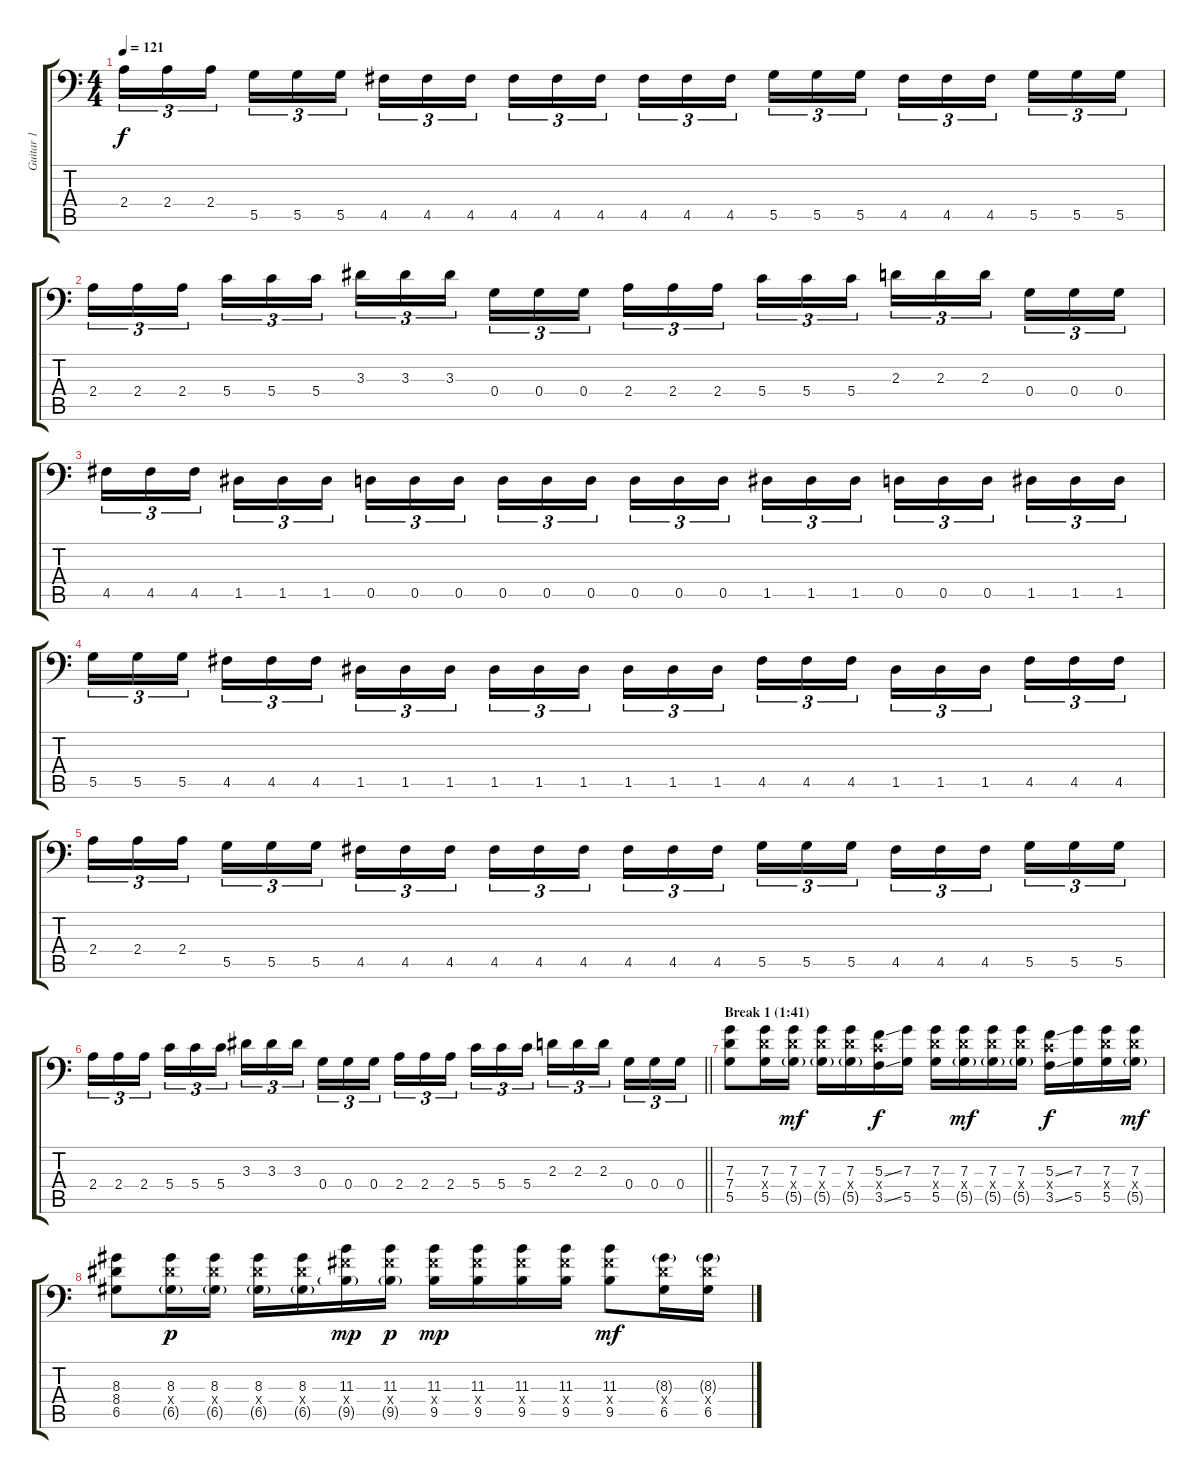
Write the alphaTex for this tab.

\track ("Guitar 1" "Guitar 1") {instrument distortionguitar}
\staff {score tabs}
\tuning (A3 E3 C3 G2 D2 A1) {hide}
\ts (4 4)
\tempo 121
\clef f4
\ks c
2.4.16{tu (3 2) dy f} 2.4.16{tu (3 2)} 2.4.16{tu (3 2) beam splitsecondary} 5.5.16{tu (3 2)} 5.5.16{tu (3 2)} 5.5.16{tu (3 2)} 4.5.16{tu (3 2)} 4.5.16{tu (3 2)} 4.5.16{tu (3 2) beam splitsecondary} 4.5.16{tu (3 2)} 4.5.16{tu (3 2)} 4.5.16{tu (3 2)} 4.5.16{tu (3 2)} 4.5.16{tu (3 2)} 4.5.16{tu (3 2) beam splitsecondary} 5.5.16{tu (3 2)} 5.5.16{tu (3 2)} 5.5.16{tu (3 2)} 4.5.16{tu (3 2)} 4.5.16{tu (3 2)} 4.5.16{tu (3 2) beam splitsecondary} 5.5.16{tu (3 2)} 5.5.16{tu (3 2)} 5.5.16{tu (3 2)} |
2.4.16{tu (3 2)} 2.4.16{tu (3 2)} 2.4.16{tu (3 2) beam splitsecondary} 5.4.16{tu (3 2)} 5.4.16{tu (3 2)} 5.4.16{tu (3 2)} 3.3.16{tu (3 2)} 3.3.16{tu (3 2)} 3.3.16{tu (3 2) beam splitsecondary} 0.4.16{tu (3 2)} 0.4.16{tu (3 2)} 0.4.16{tu (3 2)} 2.4.16{tu (3 2)} 2.4.16{tu (3 2)} 2.4.16{tu (3 2) beam splitsecondary} 5.4.16{tu (3 2)} 5.4.16{tu (3 2)} 5.4.16{tu (3 2)} 2.3.16{tu (3 2)} 2.3.16{tu (3 2)} 2.3.16{tu (3 2) beam splitsecondary} 0.4.16{tu (3 2)} 0.4.16{tu (3 2)} 0.4.16{tu (3 2)} |
4.5.16{tu (3 2)} 4.5.16{tu (3 2)} 4.5.16{tu (3 2) beam splitsecondary} 1.5.16{tu (3 2)} 1.5.16{tu (3 2)} 1.5.16{tu (3 2)} 0.5.16{tu (3 2)} 0.5.16{tu (3 2)} 0.5.16{tu (3 2) beam splitsecondary} 0.5.16{tu (3 2)} 0.5.16{tu (3 2)} 0.5.16{tu (3 2)} 0.5.16{tu (3 2)} 0.5.16{tu (3 2)} 0.5.16{tu (3 2) beam splitsecondary} 1.5.16{tu (3 2)} 1.5.16{tu (3 2)} 1.5.16{tu (3 2)} 0.5.16{tu (3 2)} 0.5.16{tu (3 2)} 0.5.16{tu (3 2) beam splitsecondary} 1.5.16{tu (3 2)} 1.5.16{tu (3 2)} 1.5.16{tu (3 2)} |
5.5.16{tu (3 2)} 5.5.16{tu (3 2)} 5.5.16{tu (3 2) beam splitsecondary} 4.5.16{tu (3 2)} 4.5.16{tu (3 2)} 4.5.16{tu (3 2)} 1.5.16{tu (3 2)} 1.5.16{tu (3 2)} 1.5.16{tu (3 2) beam splitsecondary} 1.5.16{tu (3 2)} 1.5.16{tu (3 2)} 1.5.16{tu (3 2)} 1.5.16{tu (3 2)} 1.5.16{tu (3 2)} 1.5.16{tu (3 2) beam splitsecondary} 4.5.16{tu (3 2)} 4.5.16{tu (3 2)} 4.5.16{tu (3 2)} 1.5.16{tu (3 2)} 1.5.16{tu (3 2)} 1.5.16{tu (3 2) beam splitsecondary} 4.5.16{tu (3 2)} 4.5.16{tu (3 2)} 4.5.16{tu (3 2)} |
2.4.16{tu (3 2)} 2.4.16{tu (3 2)} 2.4.16{tu (3 2) beam splitsecondary} 5.5.16{tu (3 2)} 5.5.16{tu (3 2)} 5.5.16{tu (3 2)} 4.5.16{tu (3 2)} 4.5.16{tu (3 2)} 4.5.16{tu (3 2) beam splitsecondary} 4.5.16{tu (3 2)} 4.5.16{tu (3 2)} 4.5.16{tu (3 2)} 4.5.16{tu (3 2)} 4.5.16{tu (3 2)} 4.5.16{tu (3 2) beam splitsecondary} 5.5.16{tu (3 2)} 5.5.16{tu (3 2)} 5.5.16{tu (3 2)} 4.5.16{tu (3 2)} 4.5.16{tu (3 2)} 4.5.16{tu (3 2) beam splitsecondary} 5.5.16{tu (3 2)} 5.5.16{tu (3 2)} 5.5.16{tu (3 2)} |
\barLineRight lightlight
2.4.16{tu (3 2)} 2.4.16{tu (3 2)} 2.4.16{tu (3 2) beam splitsecondary} 5.4.16{tu (3 2)} 5.4.16{tu (3 2)} 5.4.16{tu (3 2)} 3.3.16{tu (3 2)} 3.3.16{tu (3 2)} 3.3.16{tu (3 2) beam splitsecondary} 0.4.16{tu (3 2)} 0.4.16{tu (3 2)} 0.4.16{tu (3 2)} 2.4.16{tu (3 2)} 2.4.16{tu (3 2)} 2.4.16{tu (3 2) beam splitsecondary} 5.4.16{tu (3 2)} 5.4.16{tu (3 2)} 5.4.16{tu (3 2)} 2.3.16{tu (3 2)} 2.3.16{tu (3 2)} 2.3.16{tu (3 2) beam splitsecondary} 0.4.16{tu (3 2)} 0.4.16{tu (3 2)} 0.4.16{tu (3 2)} |
\section ("" "Break 1 (1:41)")
(7.3 7.4 5.5).8{volume 11} (7.3 7.4{x} 5.5).16 (7.3 7.4{x} 5.5{g}).16{dy mf} (7.3 7.4{x} 5.5{g}).16 (7.3 7.4{x} 5.5{g}).16 (5.3{ss} 5.4{x} 3.5{ss}).16{dy f} (7.3 5.5).16 (7.3 7.4{x} 5.5).16 (7.3 7.4{x} 5.5{g}).16{dy mf} (7.3 7.4{x} 5.5{g}).16 (7.3 7.4{x} 5.5{g}).16 (5.3{ss} 5.4{x} 3.5{ss}).16{dy f} (7.3 5.5).16 (7.3 7.4{x} 5.5).16 (7.3 7.4{x} 5.5{g}).16{dy mf} |
(8.3 8.4 6.5).8 (8.3 8.4{x} 6.5{g}).16{dy p} (8.3 8.4{x} 6.5{g}).16 (8.3 8.4{x} 6.5{g}).16 (8.3 8.4{x} 6.5{g}).16 (11.3 11.4{x} 9.5{g}).16{dy mp} (11.3 11.4{x} 9.5{g}).16{dy p} (11.3 11.4{x} 9.5).16{dy mp} (11.3 11.4{x} 9.5).16 (11.3 11.4{x} 9.5).16 (11.3 11.4{x} 9.5).16 (11.3 11.4{x} 9.5).8{dy mf} (8.3{g} 8.4{x} 6.5).16 (8.3{g} 8.4{x} 6.5).16
